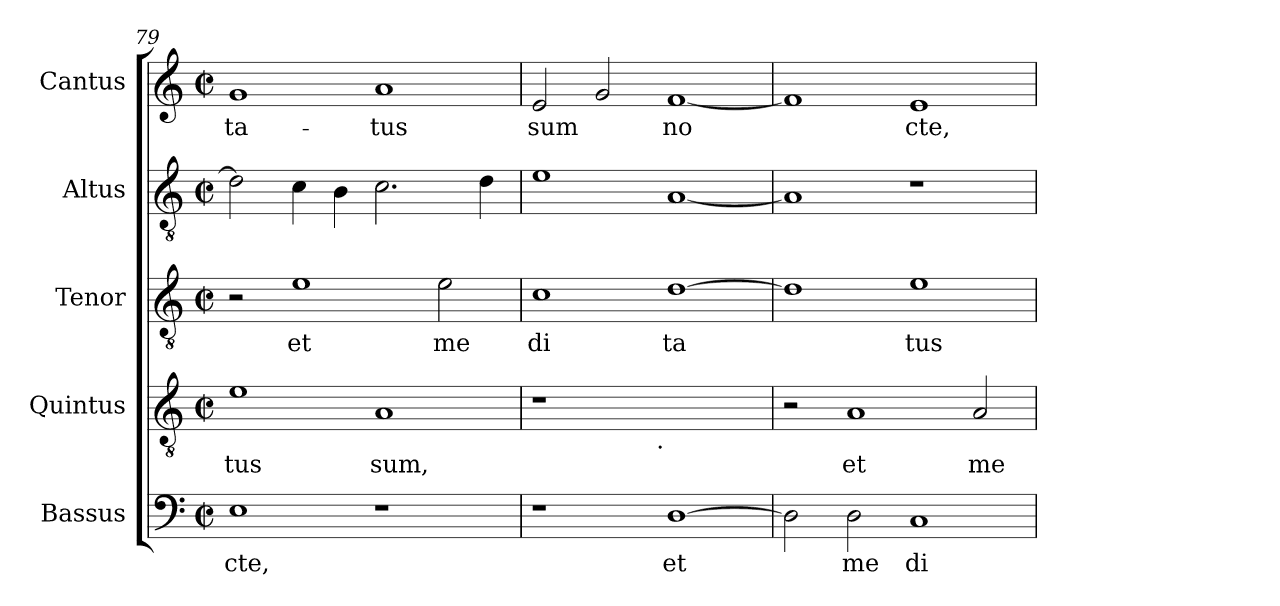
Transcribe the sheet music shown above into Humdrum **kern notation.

**kern	**text	**kern	**text	**kern	**text	**kern	**text	**kern	**text
*part5	*part5	*part4	*part4	*part3	*part3	*part2	*part2	*part1	*part1
*staff5	*staff5	*staff4	*staff4	*staff3	*staff3	*staff2	*staff2	*staff1	*staff1
*I"Bassus	*	*I"Quintus	*	*I"Tenor	*	*I"Altus	*	*I"Cantus	*
*clefF4	*	*clefGv2	*	*clefGv2	*	*clefGv2	*	*clefG2	*
*k[]	*	*k[]	*	*k[]	*	*k[]	*	*k[]	*
*C:	*	*C:	*	*C:	*	*C:	*	*C:	*
*M2/2	*	*M2/2	*	*M2/2	*	*M2/2	*	*M2/2	*
*met(c|)	*	*met(c|)	*	*met(c|)	*	*met(c|)	*	*met(c|)	*
=79	=79	=79	=79	=79	=79	=79	=79	=79	=79
!	!LO:LY:b:cj	!	!LO:LY:b:cj	!	!	!	!LO:LY:b:cj	!	!LO:LY:b:cj
1E	cte,	1e	-tus	2r	.	2d\]	.	1g	-ta-
!	!	!	!	!	!LO:LY:b:cj	!	!LO:LY:b:cj	!	!
.	.	.	.	1e	et	4c\	.	.	.
!	!	!	!	!	!	!	!LO:LY:b:cj	!	!
.	.	.	.	.	.	4B\	.	.	.
!	!	!	!LO:LY:b:cj	!	!	!	!LO:LY:b:cj	!	!LO:LY:b:cj
1r	.	1A	sum,	.	.	2.c\	.	1a	-tus
!	!	!	!	!	!LO:LY:b:cj	!	!	!	!
.	.	.	.	2e\	me	.	.	.	.
!	!	!	!	!	!	!	!LO:LY:b:cj	!	!
.	.	.	.	.	.	4d\	.	.	.
=80	=80	=80	=80	=80	=80	=80	=80	=80	=80
!	!	!	!	!	!LO:LY:b:cj	!	!LO:LY:b:cj	!	!LO:LY:b:cj
*	*	*^	*	*	*	*	*	*	*
1r	.	1r	2ryy	.	1c	di	1e	.	2e/	sum
!	!	!	!	!	!	!	!	!	!	!LO:LY:b:cj
.	.	.	4...ryy	.	.	.	.	.	2g/	.
!	!	!	!LO:TX:b:t=.	!	!	!	!	!	!	!
.	.	.	1ryy	.	.	.	.	.	.	.
!	!LO:LY:b:cj	!	!	!	!	!LO:LY:b:cj	!	!LO:LY:b:cj	!	!LO:LY:b:cj
[>1D	et	1ryy	.	.	[>1d	ta	[<1A	.	[<1f	no-
.	.	.	32ryy	.	.	.	.	.	.	.
=81	=81	=81	=81	=81	=81	=81	=81	=81	=81	=81
!	!LO:LY:b:cj	!	!	!	!	!LO:LY:b:cj	!	!LO:LY:b:cj	!	!LO:LY:b:cj
*	*	*v	*v	*	*	*	*	*	*	*
2D\]	.	2r	.	1d]	.	1A]	.	1f]	--
!	!LO:LY:b:cj	!	!LO:LY:b:cj	!	!	!	!	!	!
2D\	me	1A	et	.	.	.	.	.	.
!	!LO:LY:b:cj	!	!	!	!LO:LY:b:cj	!	!	!	!LO:LY:b:cj
1C	di	.	.	1e	tus	1r	.	1e	-cte,
!	!	!	!LO:LY:b:cj	!	!	!	!	!	!
.	.	2A/	me-	.	.	.	.	.	.
=	=	=	=	=	=	=	=	=	=
*-	*-	*-	*-	*-	*-	*-	*-	*-	*-
